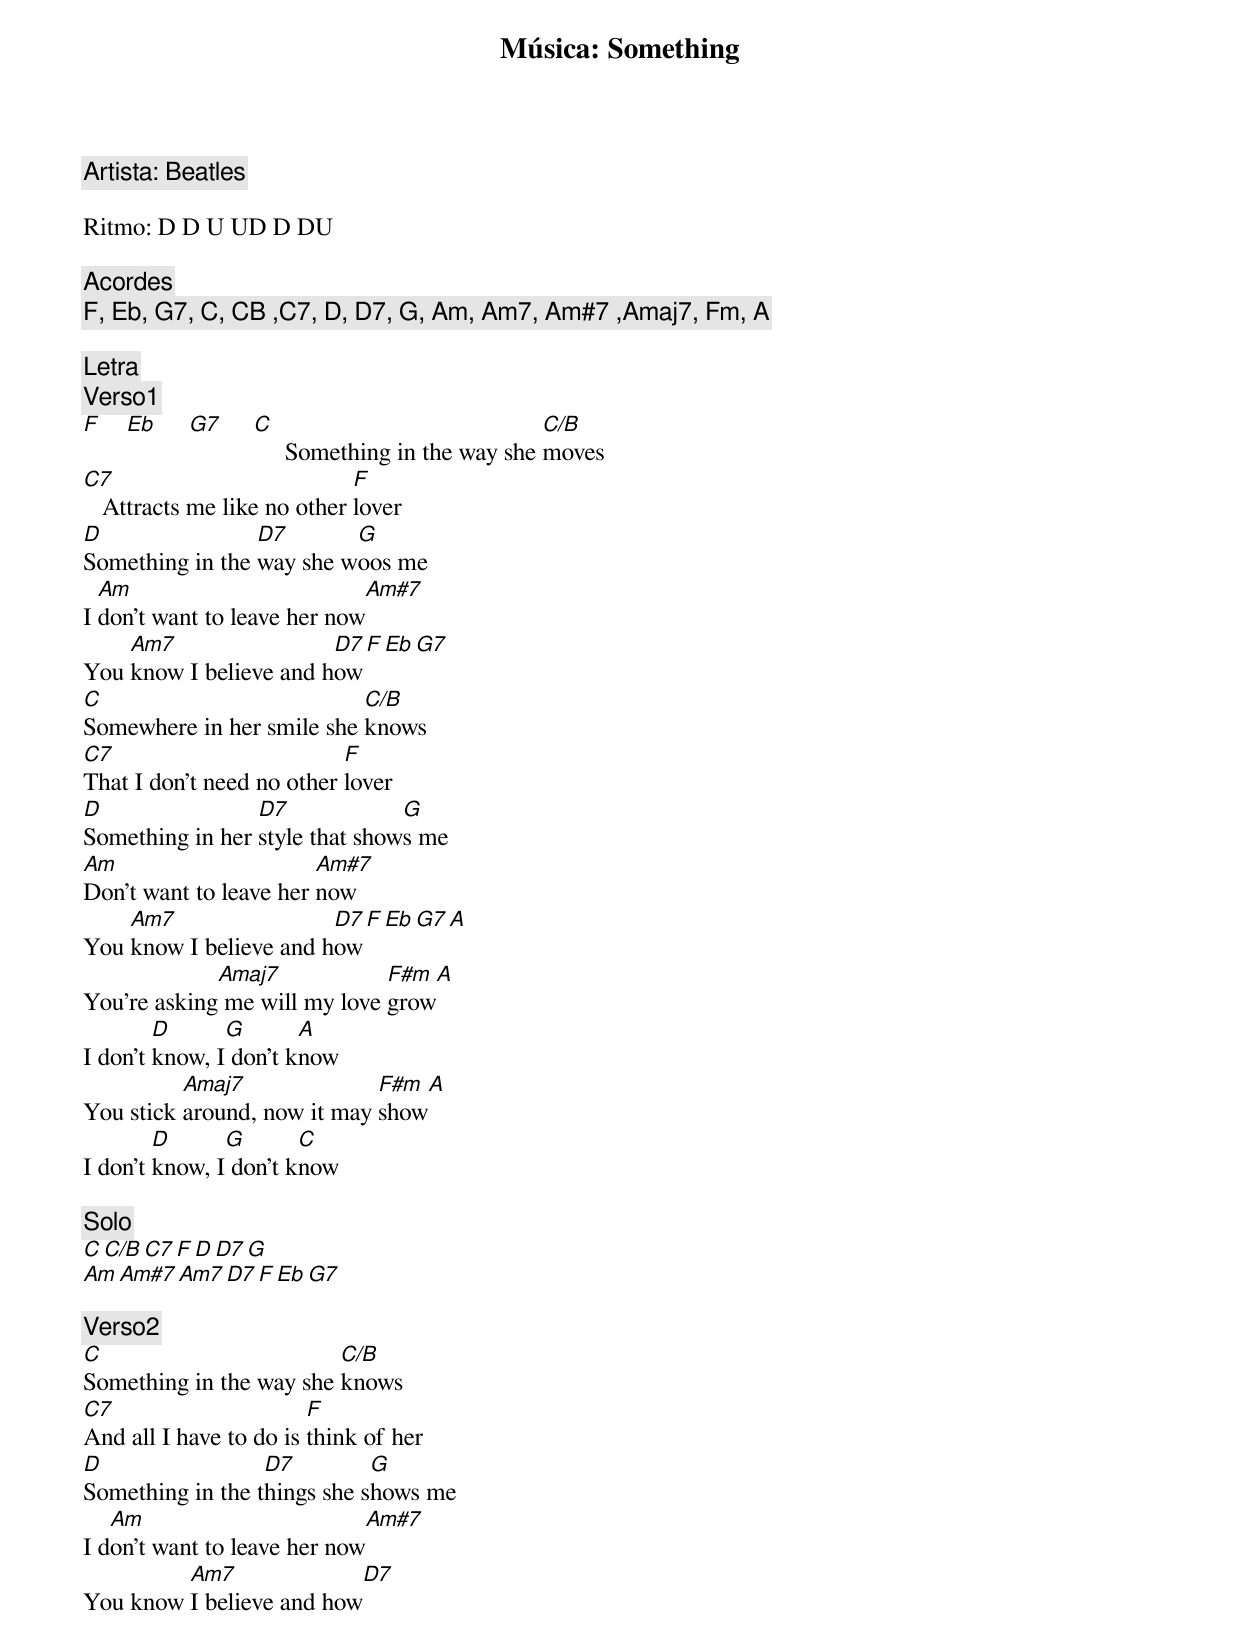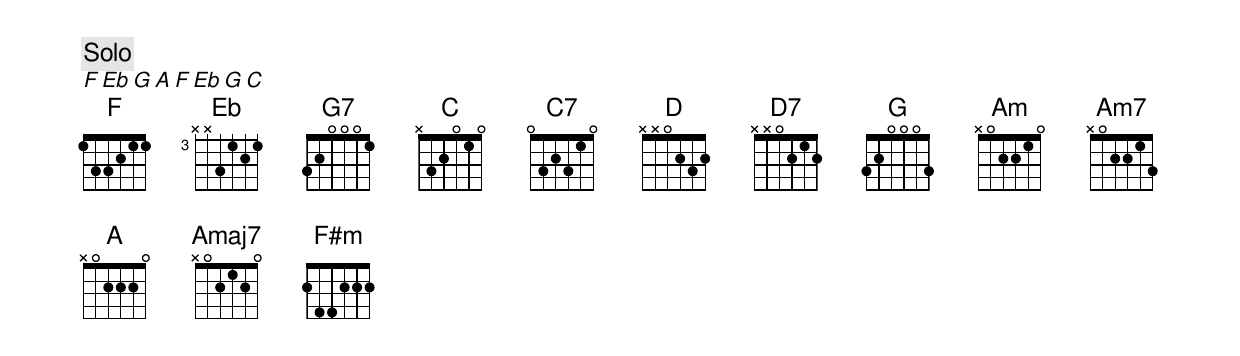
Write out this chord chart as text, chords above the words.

Música: Something

Artista: Beatles

Ritmo: D D U UD D DU

[Acordes]
F, Eb, G7, C, CB ,C7, D, D7, G, Am, Am7, Am#7 ,Amaj7, Fm, A

[Letra]
[Verso1]
F   Eb   G7   C                             C/B
                   Something in the way she moves
C7                           F
   Attracts me like no other lover
D                D7       G
Something in the way she woos me
  Am                          Am#7
I don't want to leave her now
    Am7                 D7 F   Eb   G7
You know I believe and how
C                          C/B
Somewhere in her smile she knows
C7                         F
That I don't need no other lover
D                D7             G
Something in her style that shows me
Am                      Am#7
Don't want to leave her now
    Am7                 D7   F   Eb   G7   A
You know I believe and how
             Amaj7            F#m   A
You're asking me will my love grow
        D      G       A
I don't know, I don't know
          Amaj7              F#m   A
You stick around, now it may show
        D      G       C
I don't know, I don't know

[Solo]
C   C/B   C7   F   D   D7   G
Am   Am#7   Am7   D7   F   Eb   G7

[Verso2]
C                        C/B
Something in the way she knows
C7                      F
And all I have to do is think of her
D                 D7         G
Something in the things she shows me
   Am                         Am#7
I don't want to leave her now
         Am7               D7
You know I believe and how

[Solo]
F   Eb   G   A   F   Eb   G   C
